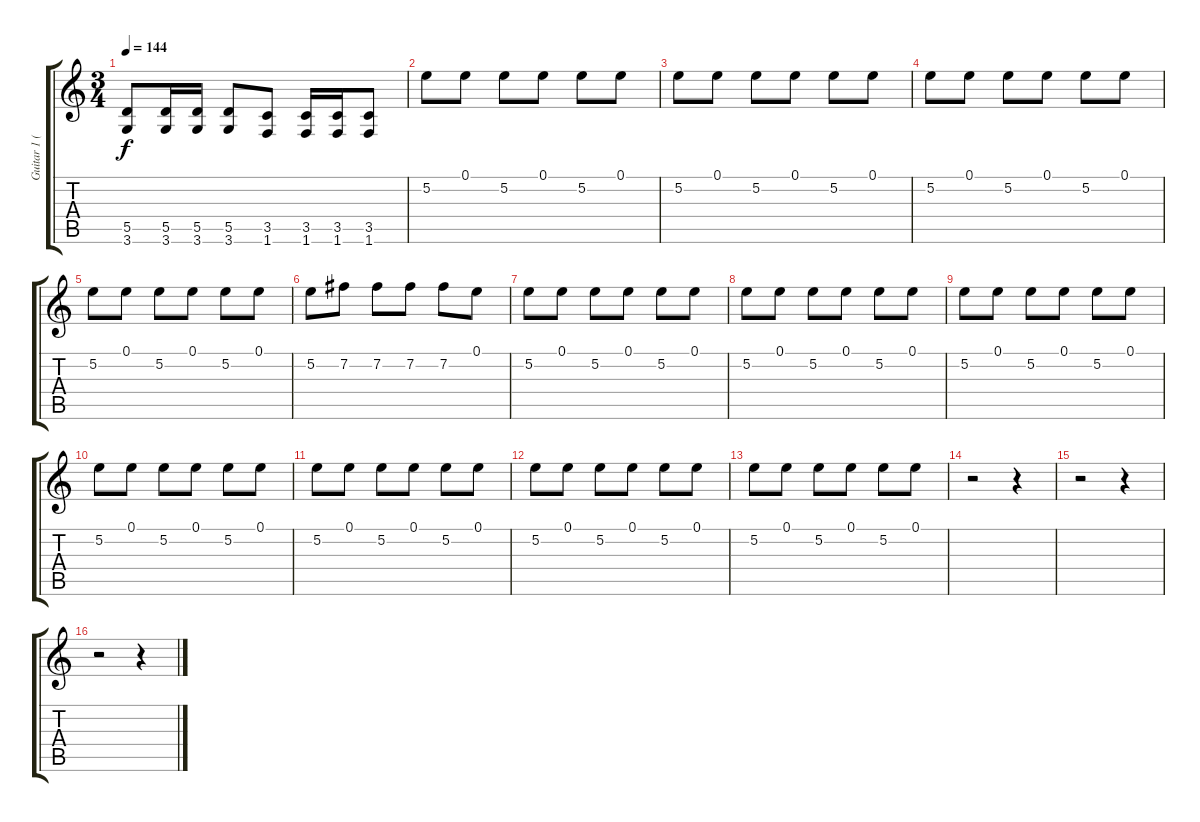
\track ("Guitar 1 (Disto)" "Guitar 1 (") {instrument distortionguitar}
\staff {score tabs}
\tuning (E4 B3 G3 D3 A2 E2) {hide}
\ts (3 4)
\tempo 144
\clef g2
\ks c
(5.5 3.6).8{dy f} (5.5 3.6).16 (5.5 3.6).16 (5.5 3.6).8 (3.5 1.6).8 (3.5 1.6).16 (3.5 1.6).16 (3.5 1.6).8 |
5.2.8 0.1.8 5.2.8 0.1.8 5.2.8 0.1.8 |
5.2.8 0.1.8 5.2.8 0.1.8 5.2.8 0.1.8 |
5.2.8 0.1.8 5.2.8 0.1.8 5.2.8 0.1.8 |
5.2.8 0.1.8 5.2.8 0.1.8 5.2.8 0.1.8 |
5.2.8 7.2.8 7.2.8 7.2.8 7.2.8 0.1.8 |
5.2.8 0.1.8 5.2.8 0.1.8 5.2.8 0.1.8 |
5.2.8 0.1.8 5.2.8 0.1.8 5.2.8 0.1.8 |
5.2.8 0.1.8 5.2.8 0.1.8 5.2.8 0.1.8 |
5.2.8 0.1.8 5.2.8 0.1.8 5.2.8 0.1.8 |
5.2.8 0.1.8 5.2.8 0.1.8 5.2.8 0.1.8 |
5.2.8 0.1.8 5.2.8 0.1.8 5.2.8 0.1.8 |
5.2.8 0.1.8 5.2.8 0.1.8 5.2.8 0.1.8 |
r.2 r.4 |
r.2 r.4 |
r.2 r.4
